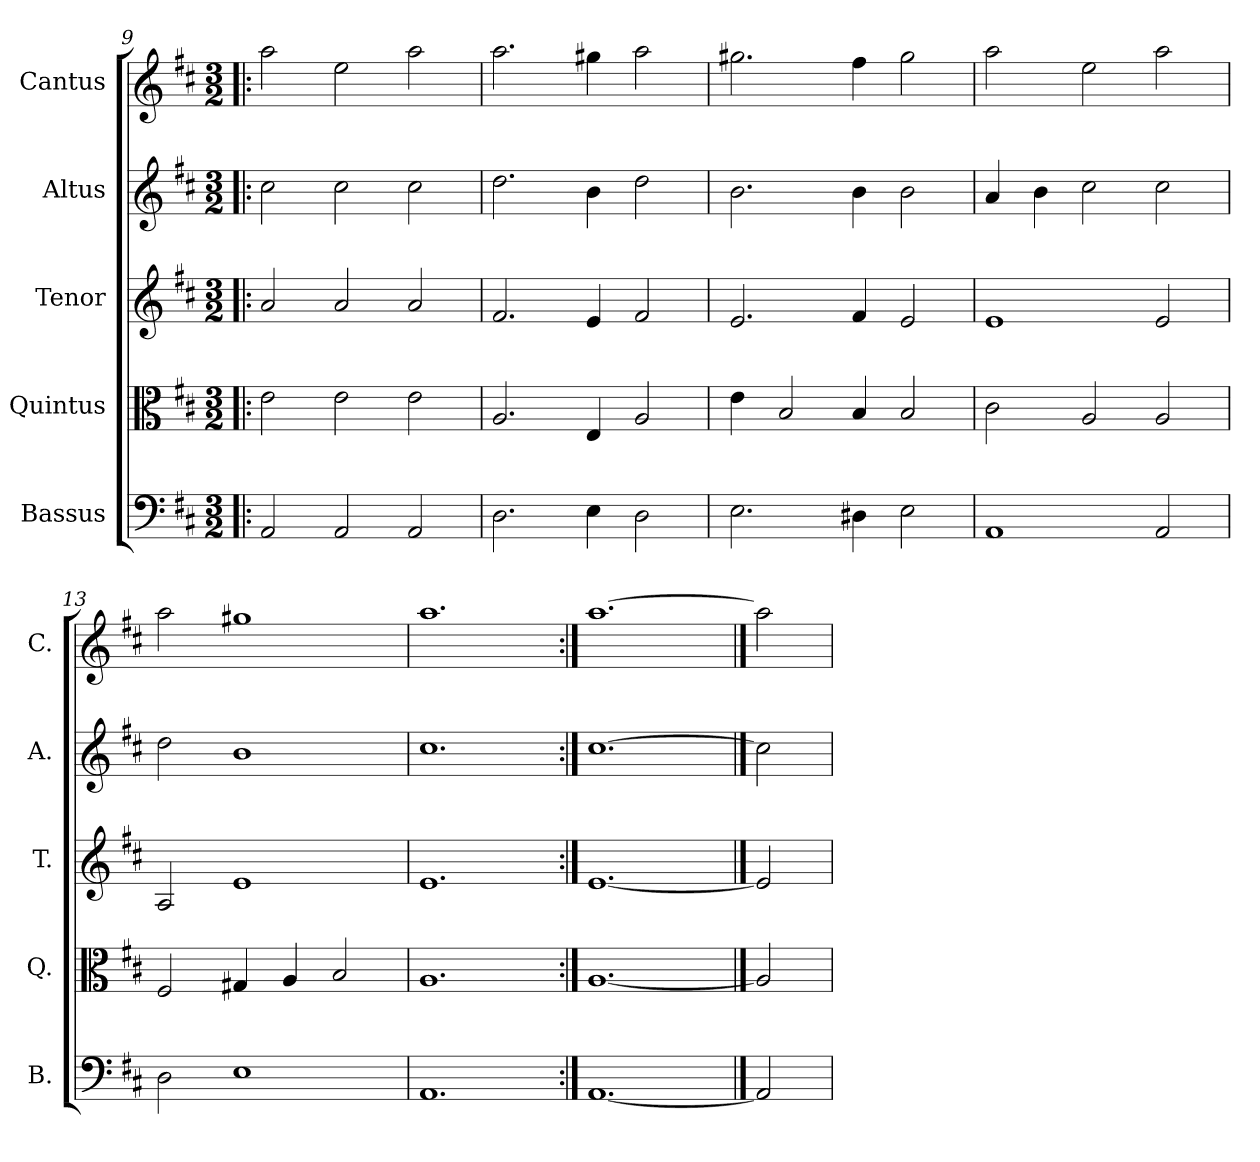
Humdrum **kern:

**kern	**kern	**kern	**kern	**kern
*part5	*part4	*part3	*part2	*part1
*staff5	*staff4	*staff3	*staff2	*staff1
*I"Bassus	*I"Quintus	*I"Tenor	*I"Altus	*I"Cantus
*I'B.	*I'Q.	*I'T.	*I'A.	*I'C.
*clefF4	*clefC3	*clefG2	*clefG2	*clefG2
*k[f#c#]	*k[f#c#]	*k[f#c#]	*k[f#c#]	*k[f#c#]
*D:	*D:	*D:	*D:	*D:
*M3/2	*M3/2	*M3/2	*M3/2	*M3/2
=9!|:	=9!|:	=9!|:	=9!|:	=9!|:
2AA/	2e\	2a/	2cc#\	2aa\
2AA/	2e\	2a/	2cc#\	2ee\
2AA/	2e\	2a/	2cc#\	2aa\
=10	=10	=10	=10	=10
2.D\	2.A/	2.f#/	2.dd\	2.aa\
4E\	4E/	4e/	4b\	4gg#X\
2D\	2A/	2f#/	2dd\	2aa\
=11	=11	=11	=11	=11
2.E\	4e\	2.e/	2.b\	2.gg#X\
.	2B/	.	.	.
4D#X\	4B/	4f#/	4b\	4ff#\
2E\	2B/	2e/	2b\	2gg#\
=12	=12	=12	=12	=12
1AA	2c#\	1e	4a/	2aa\
.	.	.	4b\	.
.	2A/	.	2cc#\	2ee\
2AA/	2A/	2e/	2cc#\	2aa\
!!LO:LB:g=z
=13	=13	=13	=13	=13
2D\	2F#/	2A/	2dd\	2aa\
1E	4G#X/	1e	1b	1gg#X
.	4A/	.	.	.
.	2B/	.	.	.
=14	=14	=14	=14	=14
1.AA	1.A	1.e	1.cc#	1.aa
=15:|!	=15:|!	=15:|!	=15:|!	=15:|!
[1.AA	[1.A	[1.e	[1.cc#	[1.aa
==16	==16	==16	==16	==16
2AA]	2A]	2e]	2cc#]	2aa]
=	=	=	=	=
*-	*-	*-	*-	*-
